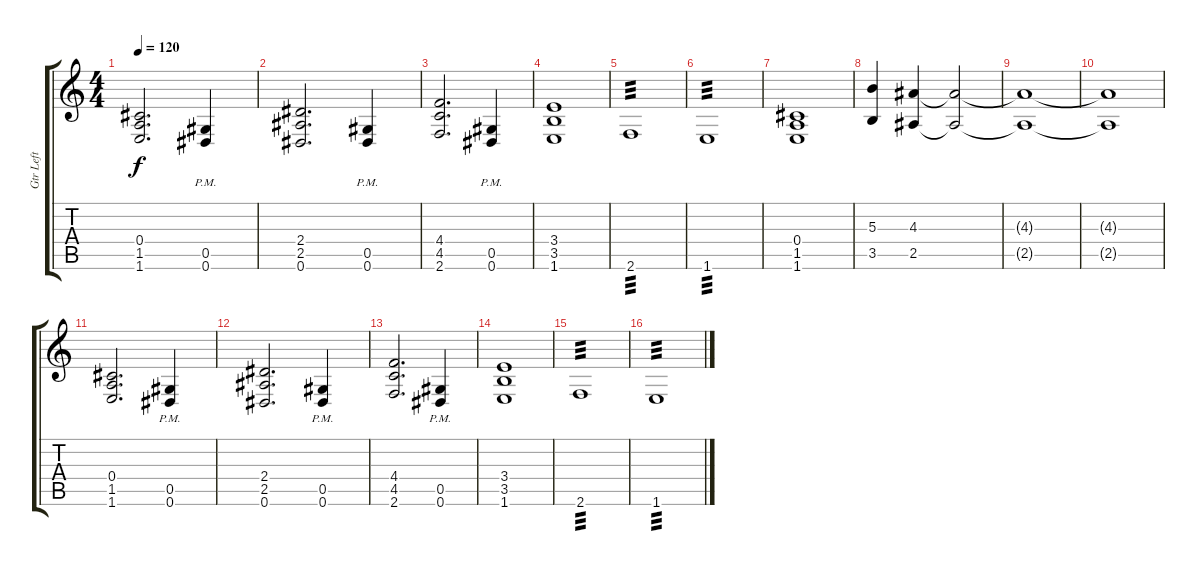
\track ("Gtr Left" "Gtr Left") {instrument distortionguitar}
\staff {score tabs}
\tuning (Eb4 Bb3 Gb3 Db3 Ab2 Eb2) {hide}
\ts (4 4)
\tempo 120
\clef g2
\ks c
(0.4 1.5 1.6).2{d dy f} (0.5{pm} 0.6{pm}).4 |
(2.4 2.5 0.6).2{d} (0.5{pm} 0.6{pm}).4 |
(4.4 4.5 2.6).2{d} (0.5{pm} 0.6{pm}).4 |
(3.4 3.5 1.6).1 |
2.6.1{tp 3} |
1.6.1{tp 3} |
(0.4 1.5 1.6).1 |
(5.3 3.5).4 (4.3 2.5).4 (4.3{t} 2.5{t}).2 |
(4.3{t} 2.5{t}).1 |
(4.3{t} 2.5{t}).1 |
(0.4 1.5 1.6).2{d} (0.5{pm} 0.6{pm}).4 |
(2.4 2.5 0.6).2{d} (0.5{pm} 0.6{pm}).4 |
(4.4 4.5 2.6).2{d} (0.5{pm} 0.6{pm}).4 |
(3.4 3.5 1.6).1 |
2.6.1{tp 3} |
1.6.1{tp 3}
